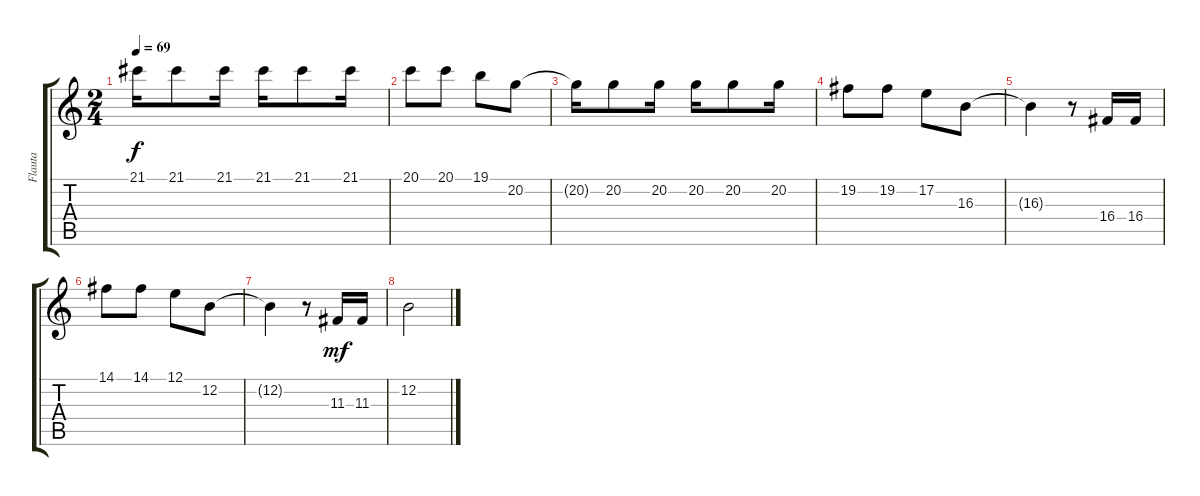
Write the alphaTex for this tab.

\track ("Flauta" "Flauta") {instrument flute}
\staff {score tabs}
\tuning (E4 B3 G3 D3 A2 E2) {hide}
\ts (2 4)
\tempo 69
\clef g2
\ks c
21.1{t}.16{dy f} 21.1.8 21.1.16 21.1.16 21.1.8 21.1.16 |
20.1.8 20.1.8 19.1.8 20.2.8 |
20.2{t}.16 20.2.8 20.2.16 20.2.16 20.2.8 20.2.16 |
19.2.8 19.2.8 17.2.8 16.3.8 |
16.3{t}.4 r.8 16.4.16 16.4.16 |
14.1.8 14.1.8 12.1.8 12.2.8 |
12.2{t}.4 r.8 11.3.16{dy mf} 11.3.16 |
12.2.2
